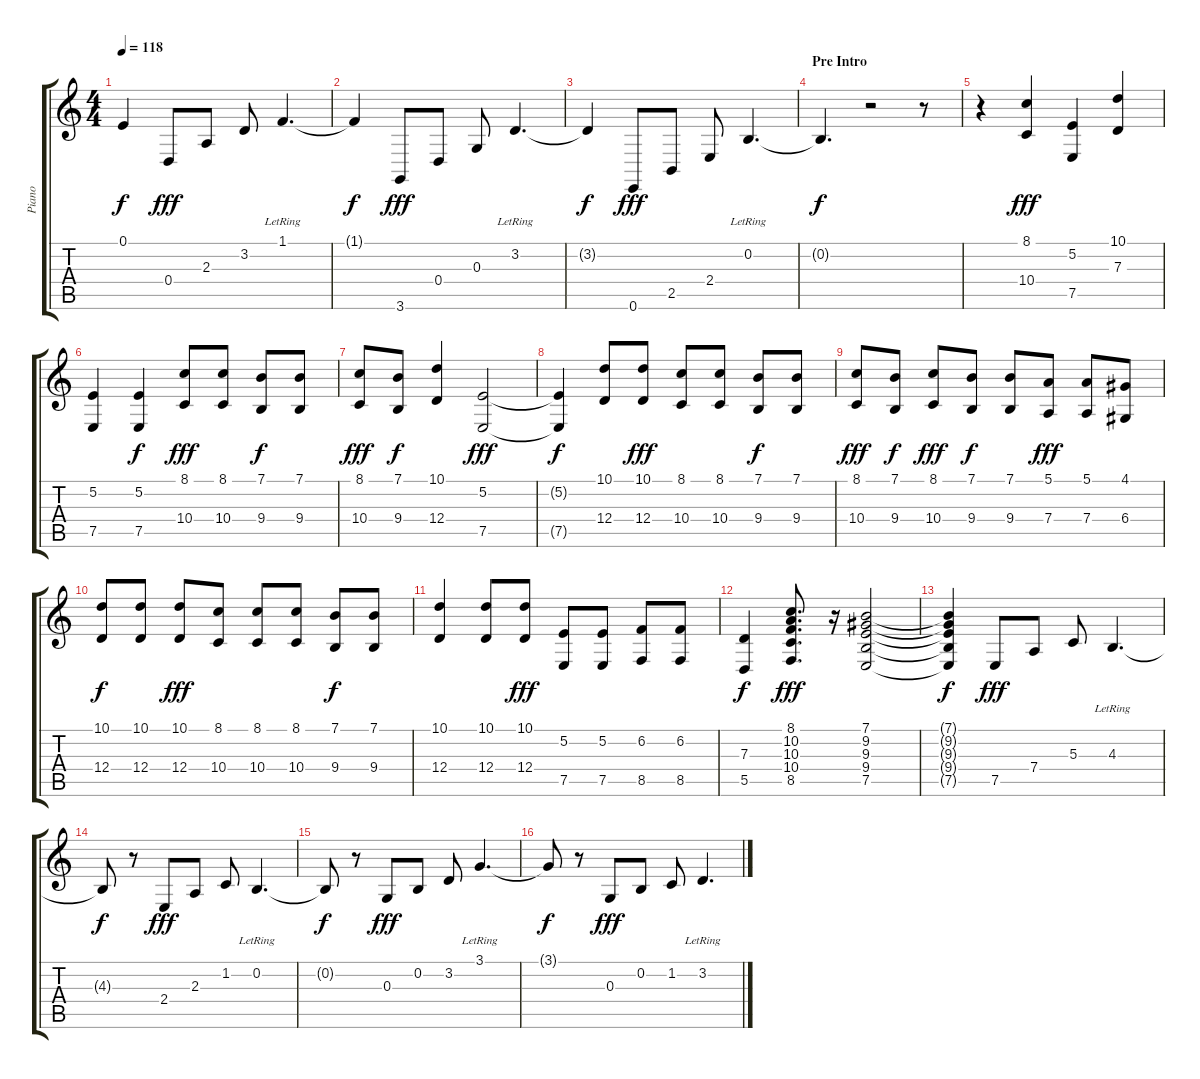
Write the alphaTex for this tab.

\track ("Piano" "Piano") {instrument acousticgrandpiano}
\staff {score tabs}
\tuning (E4 B3 G3 D3 A2 E2) {hide}
\ts (4 4)
\tempo 118
\clef g2
\ks c
0.1{t}.4{dy f} 0.4.8{dy fff} 2.3.8 3.2.8 1.1{lr}.4{d} |
1.1{t}.4{dy f} 3.6.8{dy fff} 0.4.8 0.3.8 3.2{lr}.4{d} |
3.2{t}.4{dy f} 0.6.8{dy fff} 2.5.8 2.4.8 0.2{lr}.4{d} |
\section ("" "Pre Intro")
0.2{t}.4{d dy f} r.2 r.8 |
r.4 (8.1 10.4).4{dy fff} (5.2 7.5).4 (10.1 7.3).4 |
(5.2 7.5).4 (5.2 7.5).4{dy f} (8.1 10.4).8{dy fff} (8.1 10.4).8 (7.1 9.4).8{dy f} (7.1 9.4).8 |
(8.1 10.4).8{dy fff} (7.1 9.4).8{dy f} (10.1 12.4).4 (5.2 7.5).2{dy fff} |
(5.2{t} 7.5{t}).4{dy f} (10.1 12.4).8 (10.1 12.4).8{dy fff} (8.1 10.4).8 (8.1 10.4).8 (7.1 9.4).8{dy f} (7.1 9.4).8 |
(8.1 10.4).8{dy fff} (7.1 9.4).8{dy f} (8.1 10.4).8{dy fff} (7.1 9.4).8{dy f} (7.1 9.4).8 (5.1 7.4).8{dy fff} (5.1 7.4).8 (4.1 6.4).8 |
(10.1 12.4).8{dy f} (10.1 12.4).8 (10.1 12.4).8{dy fff} (8.1 10.4).8 (8.1 10.4).8 (8.1 10.4).8 (7.1 9.4).8{dy f} (7.1 9.4).8 |
(10.1 12.4).4 (10.1 12.4).8 (10.1 12.4).8{dy fff} (5.2 7.5).8 (5.2 7.5).8 (6.2 8.5).8 (6.2 8.5).8 |
(7.3 5.5).4{dy f} (8.1 10.2 10.3 10.4 8.5).8{d dy fff} r.16 (7.1 9.2 9.3 9.4 7.5).2 |
(7.1{t} 9.2{t} 9.3{t} 9.4{t} 7.5{t}).4{dy f} 7.5.8{dy fff} 7.4.8 5.3.8 4.3{lr}.4{d} |
4.3{t}.8{dy f} r.8 2.4.8{dy fff} 2.3.8 1.2.8 0.2{lr}.4{d} |
0.2{t}.8{dy f} r.8 0.3.8{dy fff} 0.2.8 3.2.8 3.1{lr}.4{d} |
3.1{t}.8{dy f} r.8 0.3.8{dy fff} 0.2.8 1.2.8 3.2{lr}.4{d}
